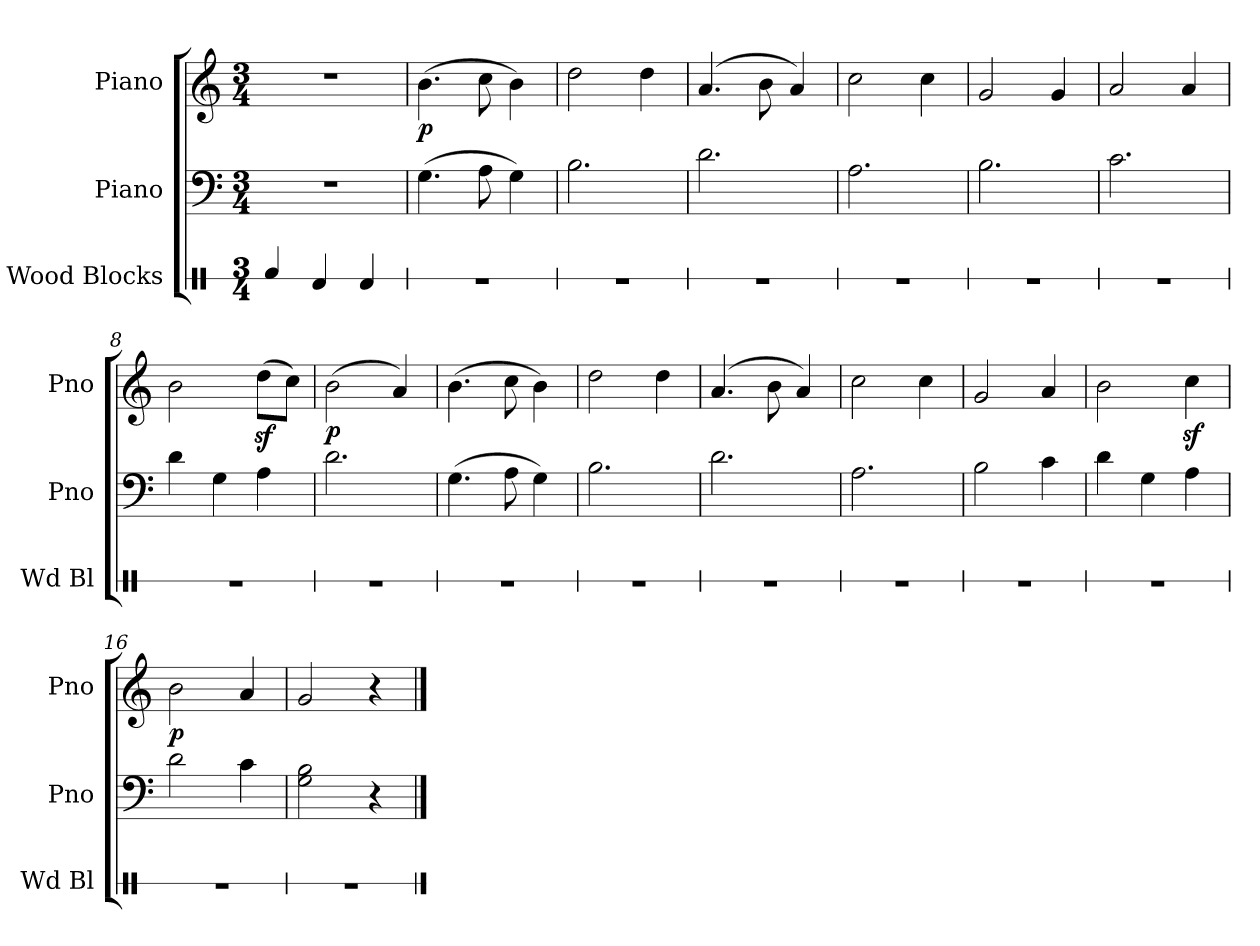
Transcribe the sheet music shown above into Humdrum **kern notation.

**kern	**kern	**kern	**dynam
*part3	*part2	*part1	*part1
*staff3	*staff2	*staff1	*staff1
*I"Wood Blocks	*I"Piano	*I"Piano	*
*I'Wd Bl	*I'Pno	*I'Pno	*
*stria1	*	*	*
*clefX	*clefF4	*clefG2	*
*k[]	*k[]	*k[]	*
*M3/4	*M3/4	*M3/4	*
*MM90	*MM90	*MM90	*
=1	=1	=1	=1
4Rf/	2.r	2.r	.
4Rd/	.	.	.
4Rd/	.	.	.
=2	=2	=2	=2
!	!	!	!LO:DY:b
2.r	(>4.G\	(>4.b\	p
.	8A\	8cc\	.
.	4G\)	4b\)	.
=3	=3	=3	=3
2.r	2.B\	2dd\	.
.	.	4dd\	.
=4	=4	=4	=4
2.r	2.d\	(>4.a/	.
.	.	8b\	.
.	.	4a/)	.
=5	=5	=5	=5
2.r	2.A\	2cc\	.
.	.	4cc\	.
!!LO:LB:g=z
=6	=6	=6	=6
2.r	2.B\	2g/	.
.	.	4g/	.
=7	=7	=7	=7
2.r	2.c\	2a/	.
.	.	4a/	.
=8	=8	=8	=8
2.r	4d\	2b\	.
.	4G\	.	.
.	4A\	(>8ddz<\L	.
.	.	8cc\J)	.
=9	=9	=9	=9
!	!	!	!LO:DY:b
2.r	2.d\	(>2b\	p
.	.	4a/)	.
!!LO:LB:g=z
=10	=10	=10	=10
2.r	(>4.G\	(>4.b\	.
.	8A\	8cc\	.
.	4G\)	4b\)	.
=11	=11	=11	=11
2.r	2.B\	2dd\	.
.	.	4dd\	.
=12	=12	=12	=12
2.r	2.d\	(>4.a/	.
.	.	8b\	.
.	.	4a/)	.
=13	=13	=13	=13
2.r	2.A\	2cc\	.
.	.	4cc\	.
!!LO:LB:g=z
=14	=14	=14	=14
2.r	2B\	2g/	.
.	4c\	4a/	.
=15	=15	=15	=15
2.r	4d\	2b\	.
.	4G\	.	.
.	4A\	4ccz<\	.
=16	=16	=16	=16
!	!	!	!LO:DY:b
2.r	2d\	2b\	p
.	4c\	4a/	.
=17	=17	=17	=17
2.r	2G\ 2B\	2g/	.
.	4r	4r	.
==	==	==	==
*-	*-	*-	*-
